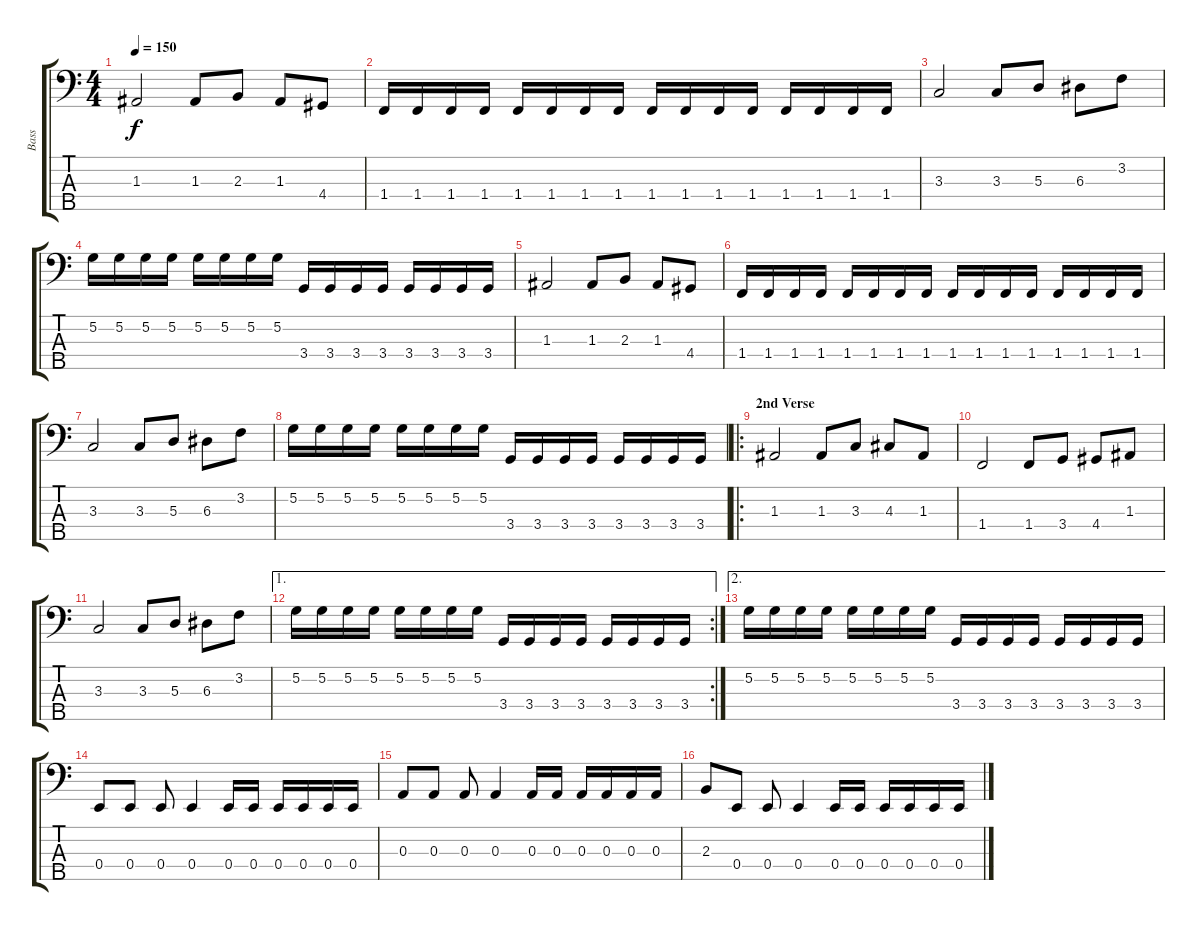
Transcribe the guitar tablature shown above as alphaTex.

\track ("Bass" "Bass") {instrument electricbassfinger}
\staff {score tabs}
\tuning (G2 D2 A1 E1 B0) {hide}
\ts (4 4)
\tempo 150
\clef f4
\ks c
1.3.2{dy f} 1.3.8 2.3.8 1.3.8 4.4.8 |
1.4.16 1.4.16 1.4.16 1.4.16 1.4.16 1.4.16 1.4.16 1.4.16 1.4.16 1.4.16 1.4.16 1.4.16 1.4.16 1.4.16 1.4.16 1.4.16 |
3.3.2 3.3.8 5.3.8 6.3.8 3.2.8 |
5.2.16 5.2.16 5.2.16 5.2.16 5.2.16 5.2.16 5.2.16 5.2.16 3.4.16 3.4.16 3.4.16 3.4.16 3.4.16 3.4.16 3.4.16 3.4.16 |
1.3.2 1.3.8 2.3.8 1.3.8 4.4.8 |
1.4.16 1.4.16 1.4.16 1.4.16 1.4.16 1.4.16 1.4.16 1.4.16 1.4.16 1.4.16 1.4.16 1.4.16 1.4.16 1.4.16 1.4.16 1.4.16 |
3.3.2 3.3.8 5.3.8 6.3.8 3.2.8 |
5.2.16 5.2.16 5.2.16 5.2.16 5.2.16 5.2.16 5.2.16 5.2.16 3.4.16 3.4.16 3.4.16 3.4.16 3.4.16 3.4.16 3.4.16 3.4.16 |
\ro
\section ("" "2nd Verse")
1.3.2 1.3.8 3.3.8 4.3.8 1.3.8 |
1.4.2 1.4.8 3.4.8 4.4.8 1.3.8 |
3.3.2 3.3.8 5.3.8 6.3.8 3.2.8 |
\ae 1
\rc 2
5.2.16 5.2.16 5.2.16 5.2.16 5.2.16 5.2.16 5.2.16 5.2.16 3.4.16 3.4.16 3.4.16 3.4.16 3.4.16 3.4.16 3.4.16 3.4.16 |
\ae 2
5.2.16 5.2.16 5.2.16 5.2.16 5.2.16 5.2.16 5.2.16 5.2.16 3.4.16 3.4.16 3.4.16 3.4.16 3.4.16 3.4.16 3.4.16 3.4.16 |
0.4.8 0.4.8 0.4.8 0.4.4 0.4.16 0.4.16 0.4.16 0.4.16 0.4.16 0.4.16 |
0.3.8 0.3.8 0.3.8 0.3.4 0.3.16 0.3.16 0.3.16 0.3.16 0.3.16 0.3.16 |
2.3.8 0.4.8 0.4.8 0.4.4 0.4.16 0.4.16 0.4.16 0.4.16 0.4.16 0.4.16
